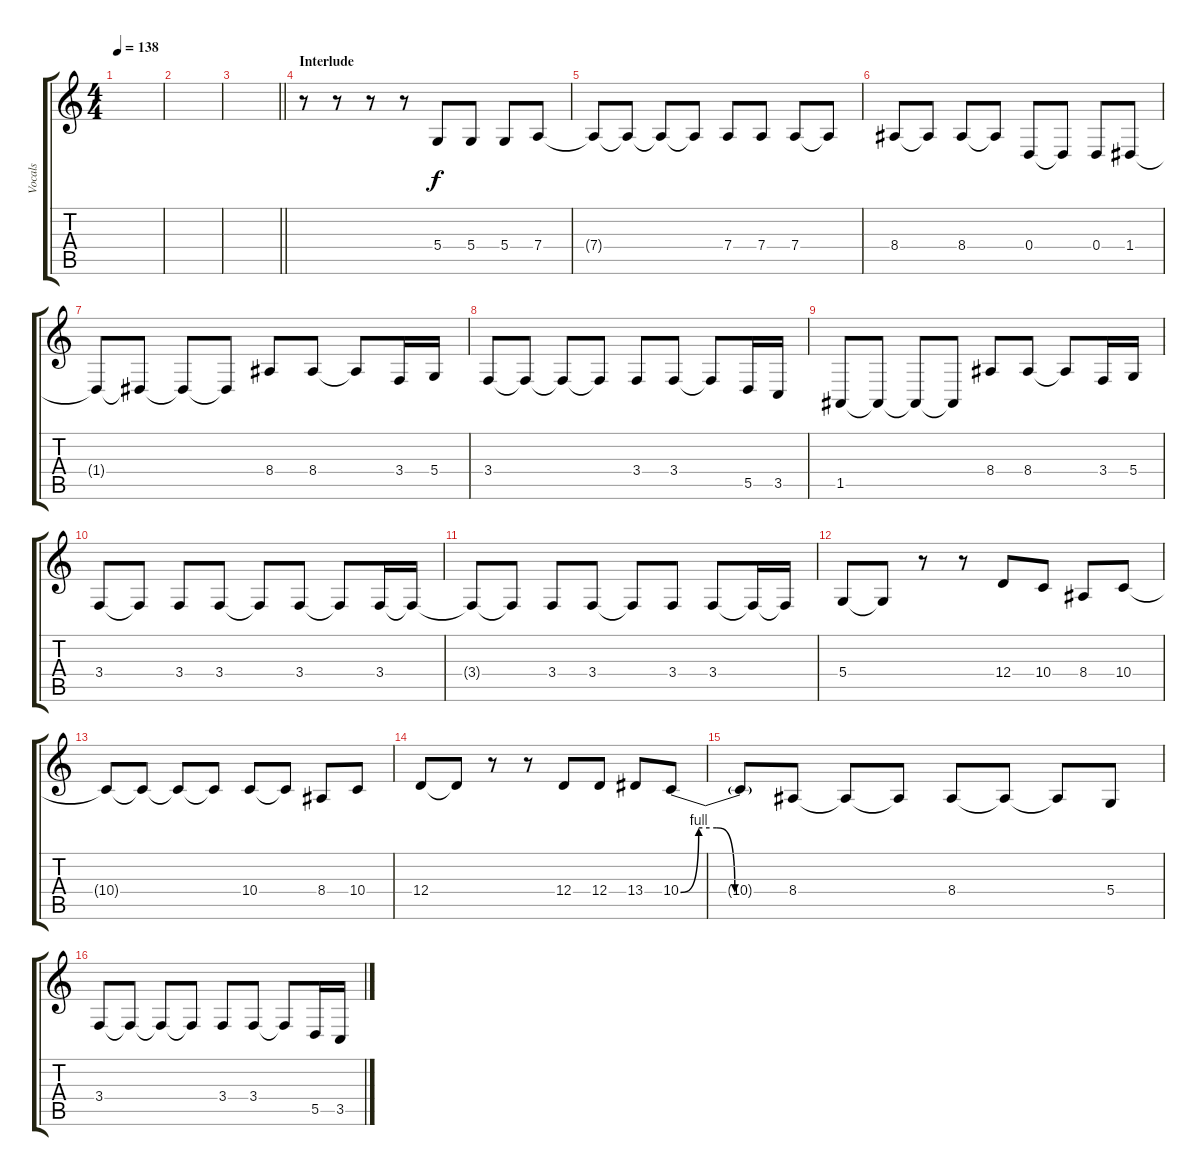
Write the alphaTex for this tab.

\track ("Vocals" "Vocals") {instrument trumpet}
\staff {score tabs}
\tuning (E4 B3 G3 D3 A2 E2) {hide}
\ts (4 4)
\tempo 138
\clef g2
\ks c
|
|
\barLineRight lightlight
|
\section ("" "Interlude")
r.8{volume 12} r.8 r.8 r.8 5.4.8 5.4.8 5.4.8 7.4.8 |
7.4{t}.8 7.4{t}.8 7.4{t}.8 7.4{t}.8 7.4.8 7.4.8 7.4.8 7.4{t}.8 |
8.4.8 8.4{t}.8 8.4.8 8.4{t}.8 0.4.8 0.4{t}.8 0.4.8 1.4.8 |
1.4{t}.8 1.4{t}.8 1.4{t}.8 1.4{t}.8 8.4.8 8.4.8 8.4{t}.8 3.4.16 5.4.16 |
3.4.8 3.4{t}.8 3.4{t}.8 3.4{t}.8 3.4.8 3.4.8 3.4{t}.8 5.5.16 3.5.16 |
1.5.8 1.5{t}.8 1.5{t}.8 1.5{t}.8 8.4.8 8.4.8 8.4{t}.8 3.4.16 5.4.16 |
3.4.8 3.4{t}.8 3.4.8 3.4.8 3.4{t}.8 3.4.8 3.4{t}.8 3.4.16 3.4{t}.16 |
3.4{t}.8 3.4{t}.8 3.4.8 3.4.8 3.4{t}.8 3.4.8 3.4.8 3.4{t}.16 3.4{t}.16 |
5.4.8 5.4{t}.8 r.8 r.8 12.4.8 10.4.8 8.4.8 10.4.8 |
10.4{t}.8 10.4{t}.8 10.4{t}.8 10.4{t}.8 10.4.8 10.4{t}.8 8.4.8 10.4.8 |
12.4.8 12.4{t}.8 r.8 r.8 12.4.8 12.4.8 13.4.8 10.4{be (custom 0 0 10 4 20 4 30 0 60 0)}.8 |
10.4{t}.8 8.4.8 8.4{t}.8 8.4{t}.8 8.4.8 8.4{t}.8 8.4{t}.8 5.4.8 |
3.4.8 3.4{t}.8 3.4{t}.8 3.4{t}.8 3.4.8 3.4.8 3.4{t}.8 5.5.16 3.5.16
